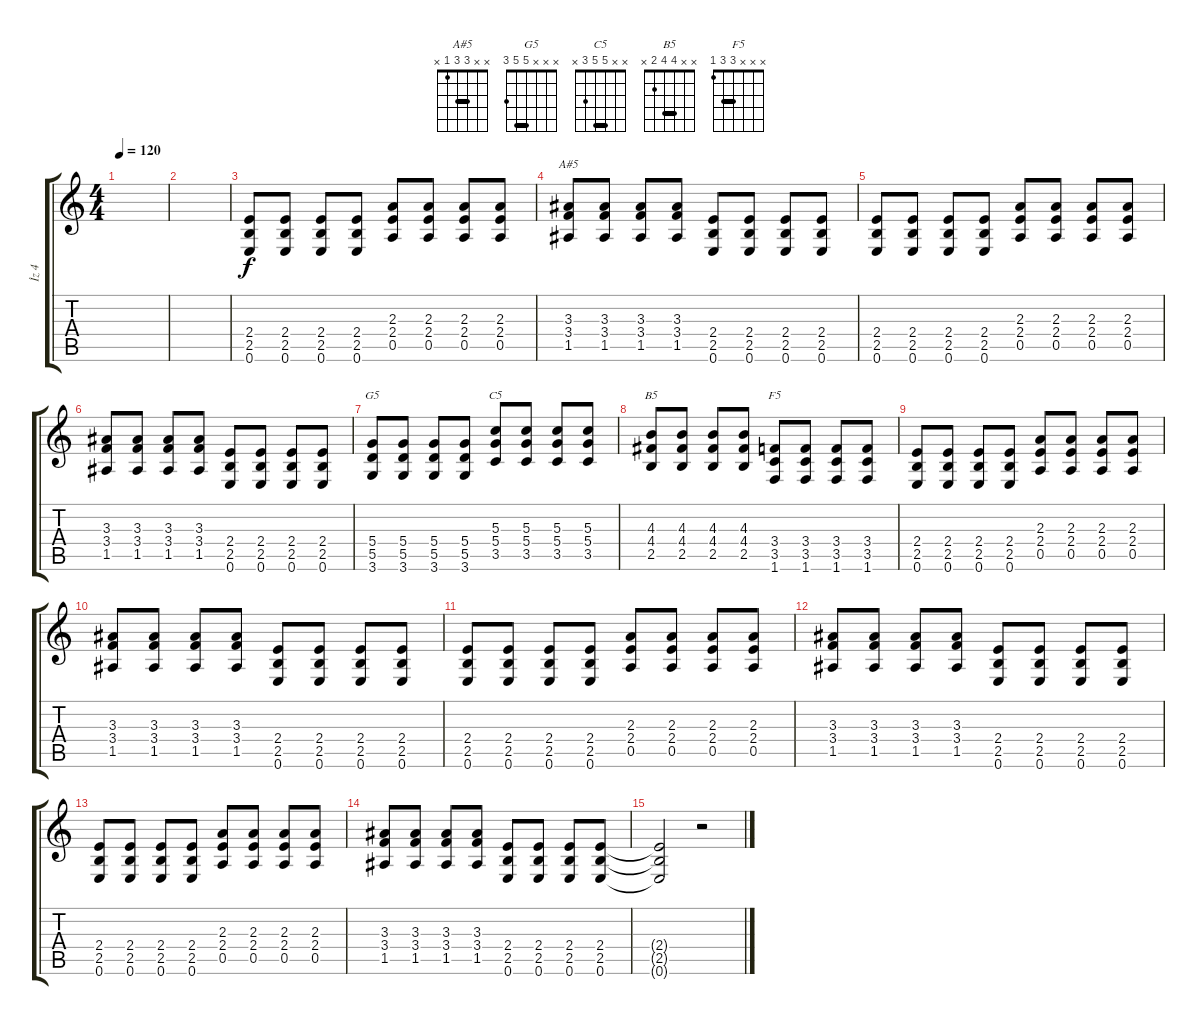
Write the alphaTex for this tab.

\track ("İz 4" "İz 4") {instrument distortionguitar}
\staff {score tabs}
\tuning (E4 B3 G3 D3 A2 E2) {hide}
\chord ("A#5" x x 3 3 1 x) {barre 3}
\chord ("G5" x x x 5 5 3) {barre 5}
\chord ("C5" x x 5 5 3 x) {barre 5}
\chord ("B5" x x 4 4 2 x) {barre 4}
\chord ("F5" x x x 3 3 1) {barre 3}
\ts (4 4)
\tempo 120
\clef g2
\ks c
|
|
(2.4 2.5 0.6).8{volume 13} (2.4 2.5 0.6).8 (2.4 2.5 0.6).8 (2.4 2.5 0.6).8 (2.3 2.4 0.5).8 (2.3 2.4 0.5).8 (2.3 2.4 0.5).8 (2.3 2.4 0.5).8 |
(3.3 3.4 1.5).8{ch "A#5"} (3.3 3.4 1.5).8 (3.3 3.4 1.5).8 (3.3 3.4 1.5).8 (2.4 2.5 0.6).8 (2.4 2.5 0.6).8 (2.4 2.5 0.6).8 (2.4 2.5 0.6).8 |
(2.4 2.5 0.6).8 (2.4 2.5 0.6).8 (2.4 2.5 0.6).8 (2.4 2.5 0.6).8 (2.3 2.4 0.5).8 (2.3 2.4 0.5).8 (2.3 2.4 0.5).8 (2.3 2.4 0.5).8 |
(3.3 3.4 1.5).8 (3.3 3.4 1.5).8 (3.3 3.4 1.5).8 (3.3 3.4 1.5).8 (2.4 2.5 0.6).8 (2.4 2.5 0.6).8 (2.4 2.5 0.6).8 (2.4 2.5 0.6).8 |
(5.4 5.5 3.6).8{ch "G5"} (5.4 5.5 3.6).8 (5.4 5.5 3.6).8 (5.4 5.5 3.6).8 (5.3 5.4 3.5).8{ch "C5"} (5.3 5.4 3.5).8 (5.3 5.4 3.5).8 (5.3 5.4 3.5).8 |
(4.3 4.4 2.5).8{ch "B5"} (4.3 4.4 2.5).8 (4.3 4.4 2.5).8 (4.3 4.4 2.5).8 (3.4 3.5 1.6).8{ch "F5"} (3.4 3.5 1.6).8 (3.4 3.5 1.6).8 (3.4 3.5 1.6).8 |
(2.4 2.5 0.6).8 (2.4 2.5 0.6).8 (2.4 2.5 0.6).8 (2.4 2.5 0.6).8 (2.3 2.4 0.5).8 (2.3 2.4 0.5).8 (2.3 2.4 0.5).8 (2.3 2.4 0.5).8 |
(3.3 3.4 1.5).8 (3.3 3.4 1.5).8 (3.3 3.4 1.5).8 (3.3 3.4 1.5).8 (2.4 2.5 0.6).8 (2.4 2.5 0.6).8 (2.4 2.5 0.6).8 (2.4 2.5 0.6).8 |
(2.4 2.5 0.6).8 (2.4 2.5 0.6).8 (2.4 2.5 0.6).8 (2.4 2.5 0.6).8 (2.3 2.4 0.5).8 (2.3 2.4 0.5).8 (2.3 2.4 0.5).8 (2.3 2.4 0.5).8 |
(3.3 3.4 1.5).8 (3.3 3.4 1.5).8 (3.3 3.4 1.5).8 (3.3 3.4 1.5).8 (2.4 2.5 0.6).8 (2.4 2.5 0.6).8 (2.4 2.5 0.6).8 (2.4 2.5 0.6).8 |
(2.4 2.5 0.6).8 (2.4 2.5 0.6).8 (2.4 2.5 0.6).8 (2.4 2.5 0.6).8 (2.3 2.4 0.5).8 (2.3 2.4 0.5).8 (2.3 2.4 0.5).8 (2.3 2.4 0.5).8 |
(3.3 3.4 1.5).8 (3.3 3.4 1.5).8 (3.3 3.4 1.5).8 (3.3 3.4 1.5).8 (2.4 2.5 0.6).8 (2.4 2.5 0.6).8 (2.4 2.5 0.6).8 (2.4 2.5 0.6).8 |
(2.4{t} 2.5{t} 0.6{t}).2 r.2
